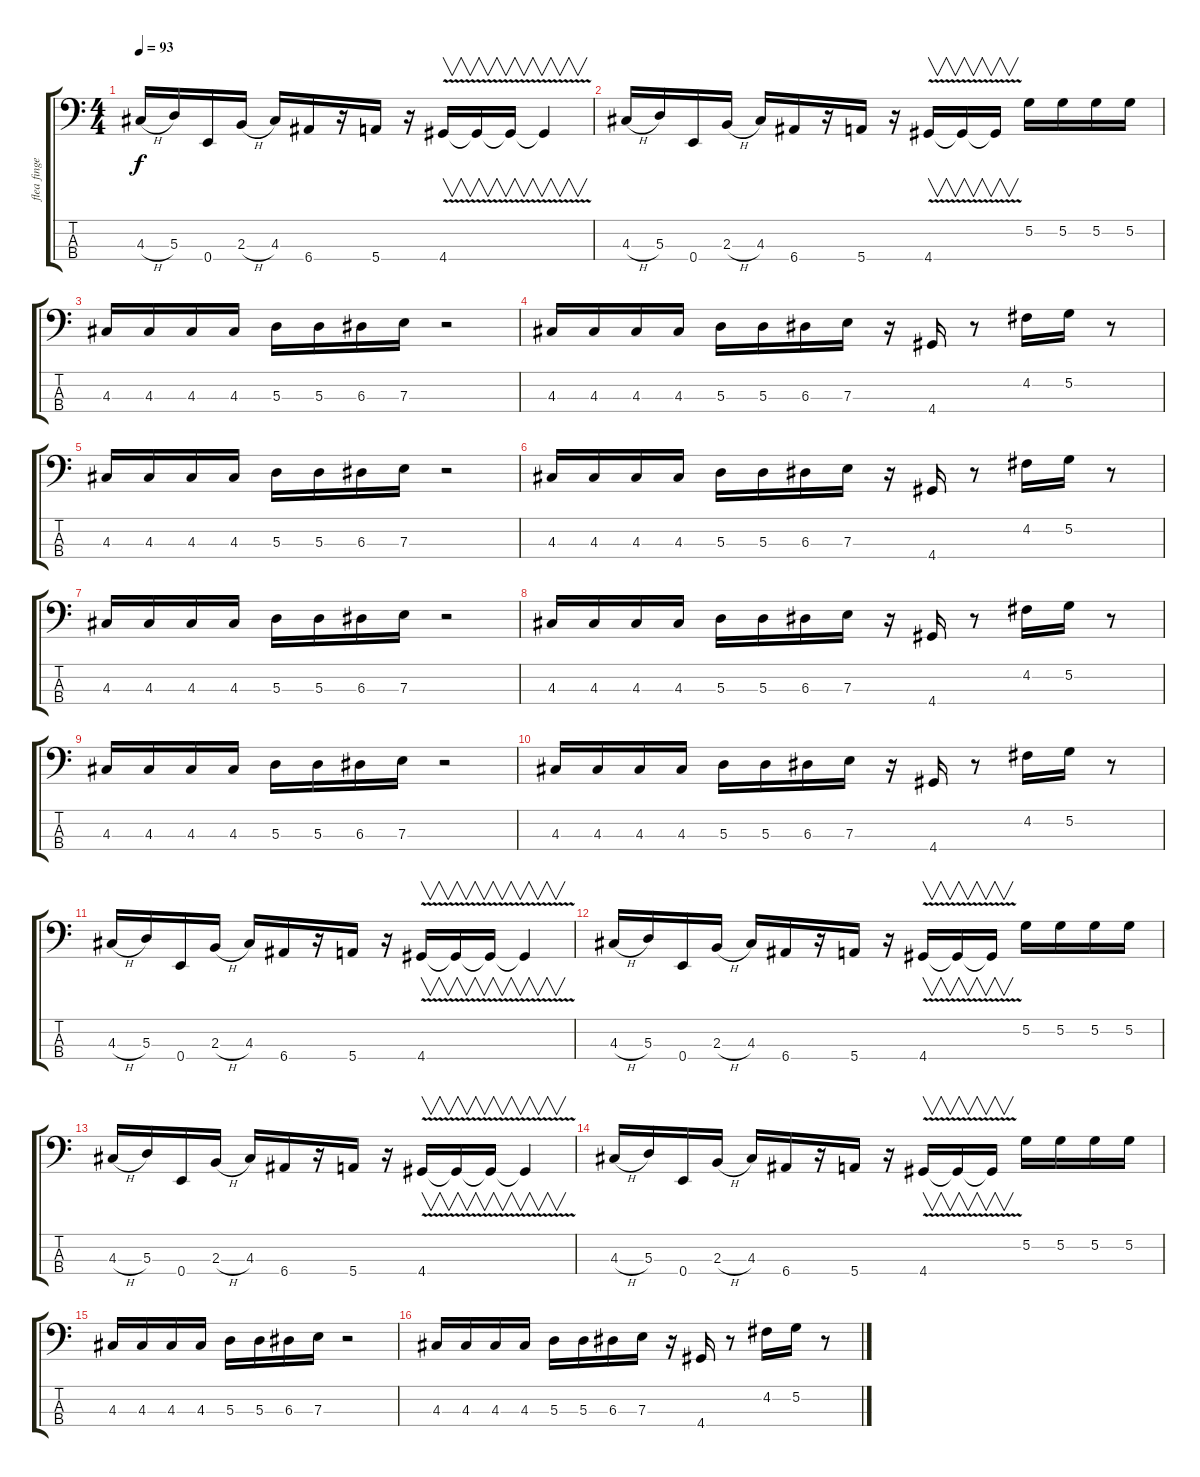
\track ("flea finger" "flea finge") {instrument electricbassfinger}
\staff {score tabs}
\tuning (G2 D2 A1 E1) {hide}
\ts (4 4)
\tempo 93
\clef f4
\ks c
4.3{h}.16{dy f} 5.3.16 0.4.16 2.3{h}.16 4.3.16 6.4.16 r.16 5.4.16 r.16 4.4{v}.16{v} 4.4{v t}.16{v} 4.4{v t}.16{v} 4.4{v t}.4{v} |
4.3{h}.16 5.3.16 0.4.16 2.3{h}.16 4.3.16 6.4.16 r.16 5.4.16 r.16 4.4{v}.16{v} 4.4{v t}.16{v} 4.4{v t}.16{v} 5.2.16 5.2.16 5.2.16 5.2.16 |
4.3.16 4.3.16 4.3.16 4.3.16 5.3.16 5.3.16 6.3.16 7.3.16 r.2 |
4.3.16 4.3.16 4.3.16 4.3.16 5.3.16 5.3.16 6.3.16 7.3.16 r.16 4.4.16 r.8 4.2.16 5.2.16 r.8 |
4.3.16 4.3.16 4.3.16 4.3.16 5.3.16 5.3.16 6.3.16 7.3.16 r.2 |
4.3.16 4.3.16 4.3.16 4.3.16 5.3.16 5.3.16 6.3.16 7.3.16 r.16 4.4.16 r.8 4.2.16 5.2.16 r.8 |
4.3.16 4.3.16 4.3.16 4.3.16 5.3.16 5.3.16 6.3.16 7.3.16 r.2 |
4.3.16 4.3.16 4.3.16 4.3.16 5.3.16 5.3.16 6.3.16 7.3.16 r.16 4.4.16 r.8 4.2.16 5.2.16 r.8 |
4.3.16 4.3.16 4.3.16 4.3.16 5.3.16 5.3.16 6.3.16 7.3.16 r.2 |
4.3.16 4.3.16 4.3.16 4.3.16 5.3.16 5.3.16 6.3.16 7.3.16 r.16 4.4.16 r.8 4.2.16 5.2.16 r.8 |
4.3{h}.16 5.3.16 0.4.16 2.3{h}.16 4.3.16 6.4.16 r.16 5.4.16 r.16 4.4{v}.16{v} 4.4{v t}.16{v} 4.4{v t}.16{v} 4.4{v t}.4{v} |
4.3{h}.16 5.3.16 0.4.16 2.3{h}.16 4.3.16 6.4.16 r.16 5.4.16 r.16 4.4{v}.16{v} 4.4{v t}.16{v} 4.4{v t}.16{v} 5.2.16 5.2.16 5.2.16 5.2.16 |
4.3{h}.16 5.3.16 0.4.16 2.3{h}.16 4.3.16 6.4.16 r.16 5.4.16 r.16 4.4{v}.16{v} 4.4{v t}.16{v} 4.4{v t}.16{v} 4.4{v t}.4{v} |
4.3{h}.16 5.3.16 0.4.16 2.3{h}.16 4.3.16 6.4.16 r.16 5.4.16 r.16 4.4{v}.16{v} 4.4{v t}.16{v} 4.4{v t}.16{v} 5.2.16 5.2.16 5.2.16 5.2.16 |
4.3.16 4.3.16 4.3.16 4.3.16 5.3.16 5.3.16 6.3.16 7.3.16 r.2 |
4.3.16 4.3.16 4.3.16 4.3.16 5.3.16 5.3.16 6.3.16 7.3.16 r.16 4.4.16 r.8 4.2.16 5.2.16 r.8
